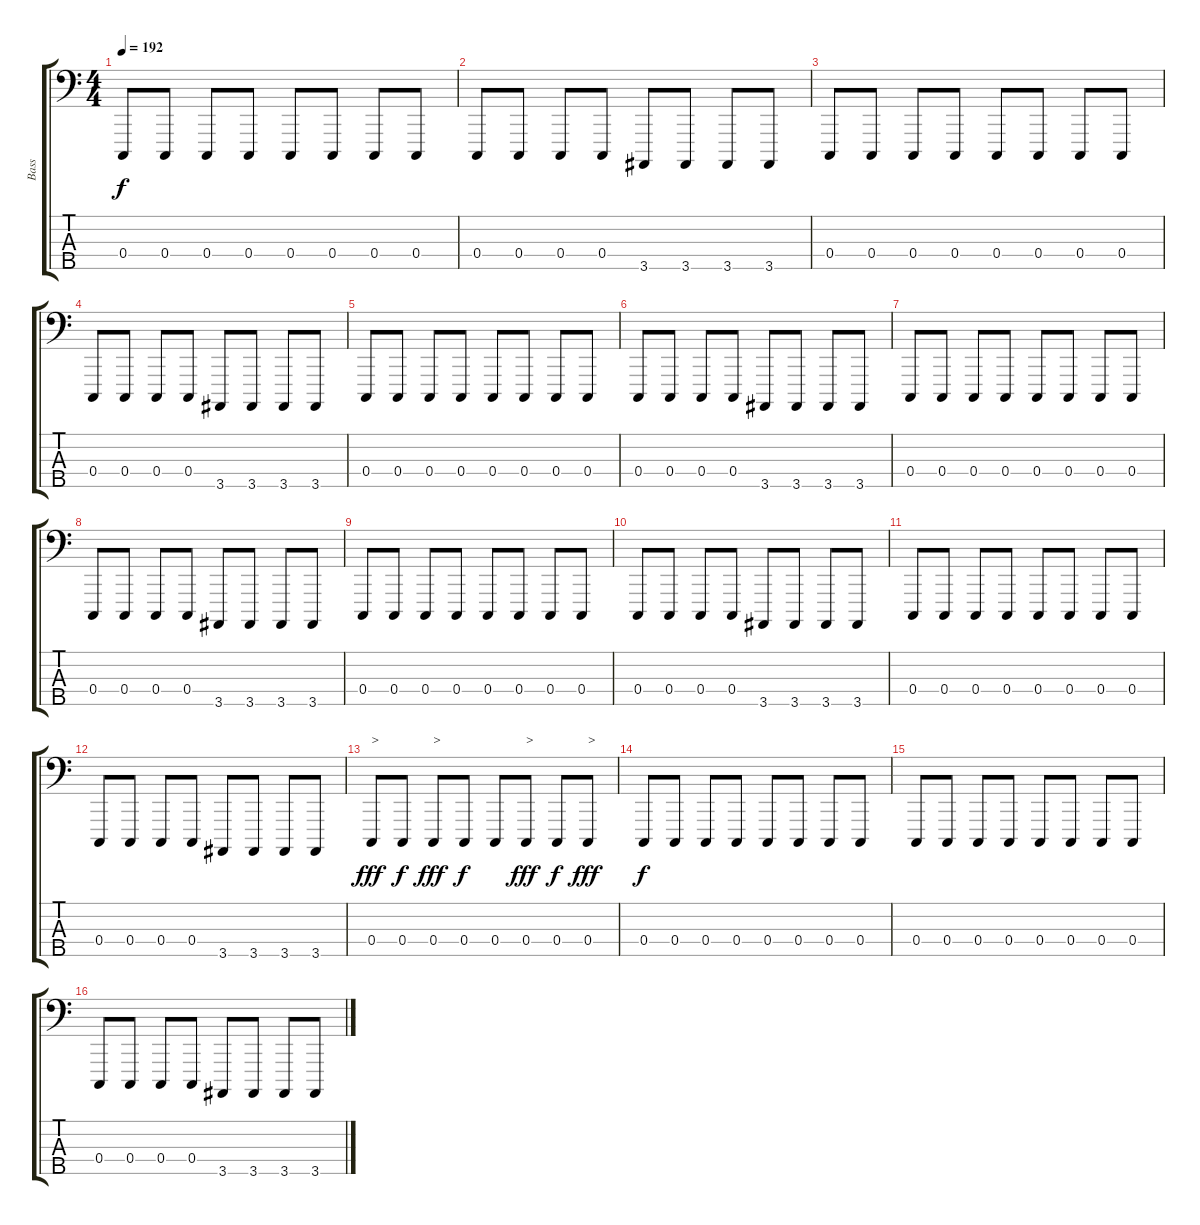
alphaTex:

\track ("Bass" "Bass") {instrument lead8bassandlead}
\staff {score tabs}
\tuning (Eb2 Bb1 F1 C1 G0) {hide}
\ts (4 4)
\tempo 192
\clef f4
\ks c
0.4.8{dy f} 0.4.8 0.4.8 0.4.8 0.4.8 0.4.8 0.4.8 0.4.8 |
0.4.8 0.4.8 0.4.8 0.4.8 3.5.8 3.5.8 3.5.8 3.5.8 |
0.4.8 0.4.8 0.4.8 0.4.8 0.4.8 0.4.8 0.4.8 0.4.8 |
0.4.8 0.4.8 0.4.8 0.4.8 3.5.8 3.5.8 3.5.8 3.5.8 |
0.4.8 0.4.8 0.4.8 0.4.8 0.4.8 0.4.8 0.4.8 0.4.8 |
0.4.8 0.4.8 0.4.8 0.4.8 3.5.8 3.5.8 3.5.8 3.5.8 |
0.4.8 0.4.8 0.4.8 0.4.8 0.4.8 0.4.8 0.4.8 0.4.8 |
0.4.8 0.4.8 0.4.8 0.4.8 3.5.8 3.5.8 3.5.8 3.5.8 |
0.4.8 0.4.8 0.4.8 0.4.8 0.4.8 0.4.8 0.4.8 0.4.8 |
0.4.8 0.4.8 0.4.8 0.4.8 3.5.8 3.5.8 3.5.8 3.5.8 |
0.4.8 0.4.8 0.4.8 0.4.8 0.4.8 0.4.8 0.4.8 0.4.8 |
0.4.8 0.4.8 0.4.8 0.4.8 3.5.8 3.5.8 3.5.8 3.5.8 |
0.4.8{txt ">" dy fff} 0.4.8{dy f} 0.4.8{txt ">" dy fff} 0.4.8{dy f} 0.4.8 0.4.8{txt ">" dy fff} 0.4.8{dy f} 0.4.8{txt ">" dy fff} |
0.4.8{dy f} 0.4.8 0.4.8 0.4.8 0.4.8 0.4.8 0.4.8 0.4.8 |
0.4.8 0.4.8 0.4.8 0.4.8 0.4.8 0.4.8 0.4.8 0.4.8 |
0.4.8 0.4.8 0.4.8 0.4.8 3.5.8 3.5.8 3.5.8 3.5.8
